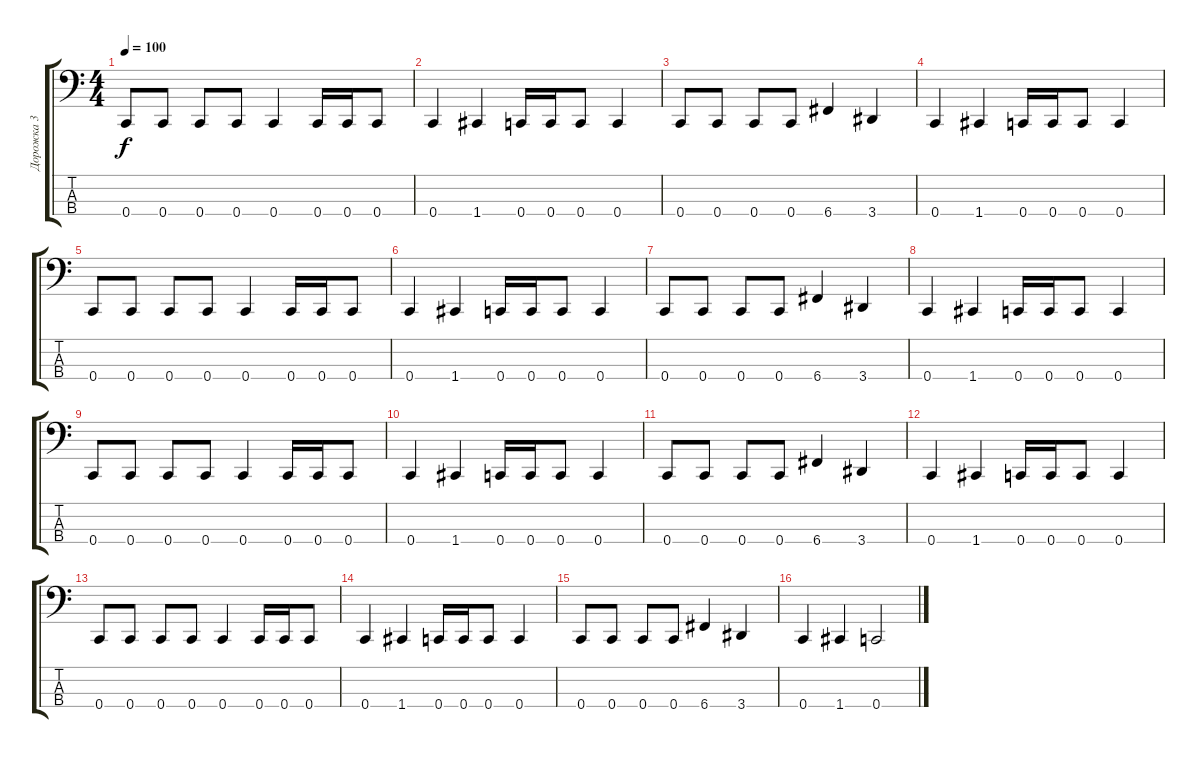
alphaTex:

\track ("Дорожка 3" "Дорожка 3") {instrument electricbasspick}
\staff {score tabs}
\tuning (F2 C2 G1 C1) {hide}
\ts (4 4)
\tempo 100
\clef f4
\ks c
0.4.8{dy f} 0.4.8 0.4.8 0.4.8 0.4.4 0.4.16 0.4.16 0.4.8 |
0.4.4 1.4.4 0.4.16 0.4.16 0.4.8 0.4.4 |
0.4.8 0.4.8 0.4.8 0.4.8 6.4.4 3.4.4 |
0.4.4 1.4.4 0.4.16 0.4.16 0.4.8 0.4.4 |
0.4.8 0.4.8 0.4.8 0.4.8 0.4.4 0.4.16 0.4.16 0.4.8 |
0.4.4 1.4.4 0.4.16 0.4.16 0.4.8 0.4.4 |
0.4.8 0.4.8 0.4.8 0.4.8 6.4.4 3.4.4 |
0.4.4 1.4.4 0.4.16 0.4.16 0.4.8 0.4.4 |
0.4.8 0.4.8 0.4.8 0.4.8 0.4.4 0.4.16 0.4.16 0.4.8 |
0.4.4 1.4.4 0.4.16 0.4.16 0.4.8 0.4.4 |
0.4.8 0.4.8 0.4.8 0.4.8 6.4.4 3.4.4 |
0.4.4 1.4.4 0.4.16 0.4.16 0.4.8 0.4.4 |
0.4.8 0.4.8 0.4.8 0.4.8 0.4.4 0.4.16 0.4.16 0.4.8 |
0.4.4 1.4.4 0.4.16 0.4.16 0.4.8 0.4.4 |
0.4.8 0.4.8 0.4.8 0.4.8 6.4.4 3.4.4 |
0.4.4 1.4.4 0.4.2
